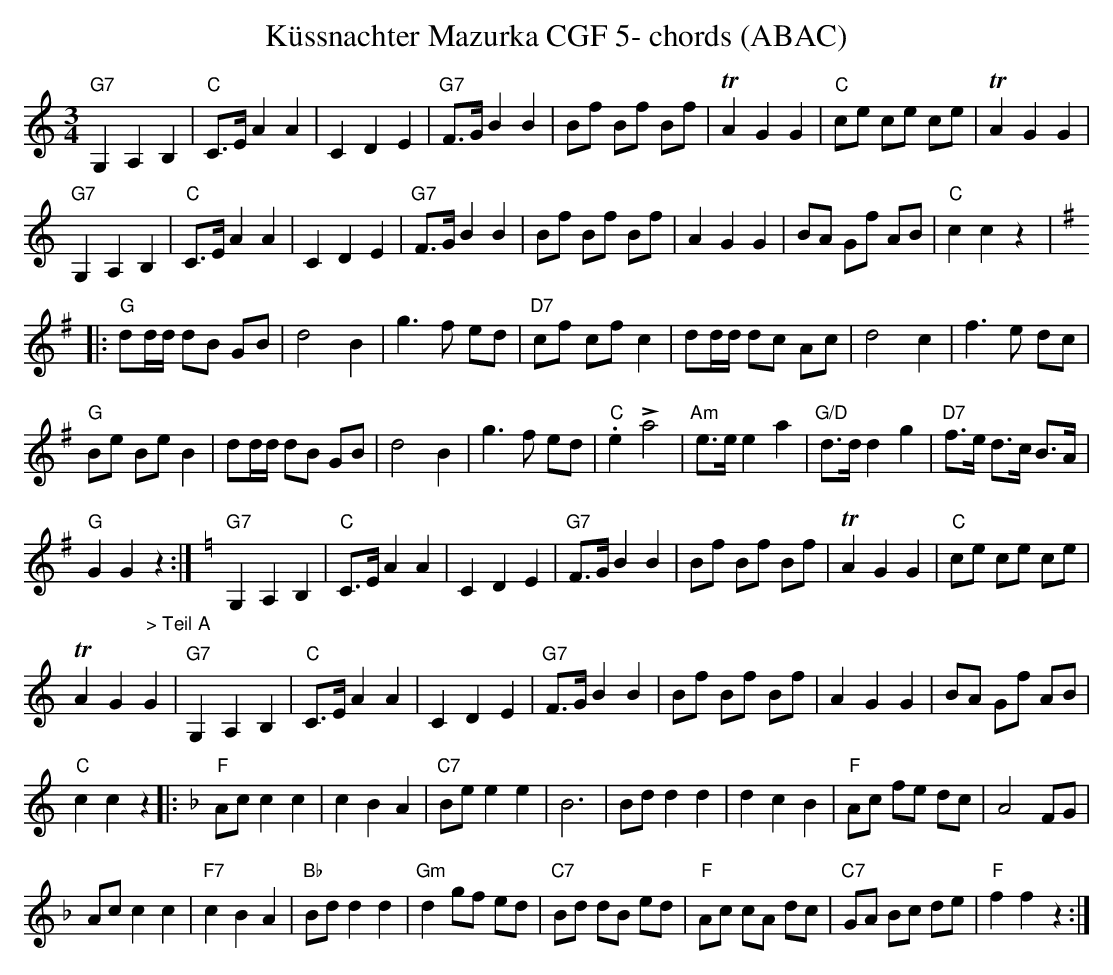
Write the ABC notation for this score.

X:1
T:K\"ussnachter Mazurka CGF 5- chords (ABAC)
M:3/4
L:1/8
K:Cmaj%%MIDI gchordon
"G7"G,2A,2B,2 | "C"C>EA2A2 | C2D2E2 | "G7"F>GB2B2 | Bf Bf Bf | TA2G2G2 | \
"C"ce ce ce | TA2G2G2 |
"G7"G,2A,2B,2 | "C"C>EA2A2 | C2D2E2 | "G7"F>GB2B2 | \
Bf Bf Bf | A2G2G2 | BA Gf AB | "C"c2c2z2 |:[K:Gmaj]
"G"dd/2d/2 dB GB | d4B2 | \
g3f ed | "D7"cf cfc2 | dd/2d/2 dc Ac | d4c2 | f3e dc |
"G"Be BeB2 | \
dd/2d/2 dB GB | d4B2 | g3f ed | "C".e2!>!a4 | "Am"e>ee2a2 | "G/D"d>dd2g2 | \
"D7"f>e d>c B>A |
"G"G2G2"_> Teil A"z2 :| \
[K:Cmaj] "G7"G,2A,2B,2 | "C"C>EA2A2 | C2D2E2 | "G7"F>GB2B2 | Bf Bf Bf | TA2G2G2 | \
"C"ce ce ce |
TA2G2G2 | "G7"G,2A,2B,2 | "C"C>EA2A2 | C2D2E2 | "G7"F>GB2B2 | \
Bf Bf Bf | A2G2G2 | BA Gf AB |
"C"c2c2z2 |: \
[K:Fmaj] "F"Acc2c2 | c2B2A2 | "C7"Bee2e2 | \
B6 | Bdd2d2 | d2c2B2 | "F"Ac fe dc | A4FG |
Acc2c2 | "F7"c2B2A2 | \
"Bb"Bdd2d2 | "Gm"d2gf ed | "C7"Bd dB ed | "F"Ac cA dc | "C7"GA Bc de | "F"f2f2z2 :|
